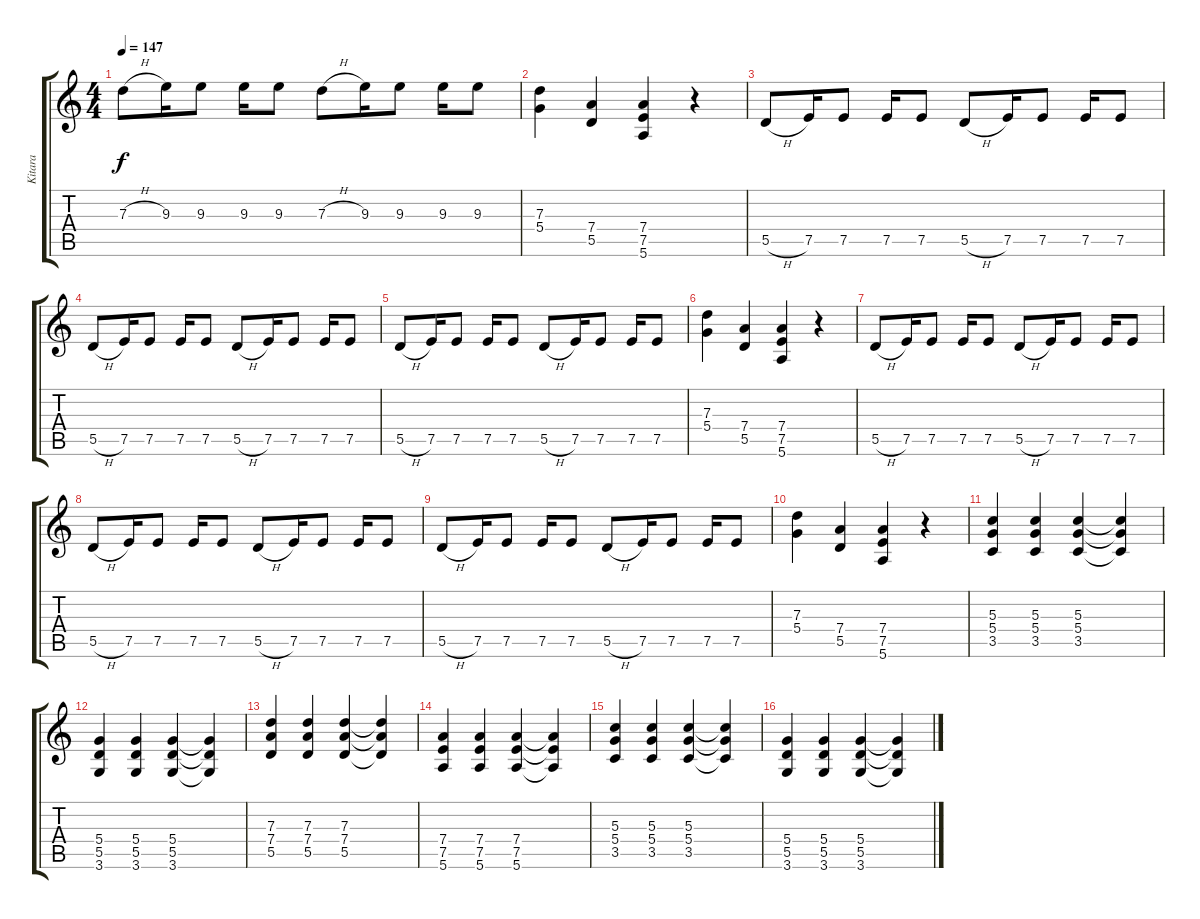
\track ("Kitara" "Kitara") {instrument distortionguitar}
\staff {score tabs}
\tuning (E4 B3 G3 D3 A2 E2) {hide}
\ts (4 4)
\tempo 147
\clef g2
\ks c
7.3{h}.8{dy f} 9.3.16 9.3.8 9.3.16 9.3.8 7.3{h}.8 9.3.16 9.3.8 9.3.16 9.3.8 |
(7.3 5.4).4 (7.4 5.5).4 (7.4 7.5 5.6).4 r.4 |
5.5{h}.8 7.5.16 7.5.8 7.5.16 7.5.8 5.5{h}.8 7.5.16 7.5.8 7.5.16 7.5.8 |
5.5{h}.8 7.5.16 7.5.8 7.5.16 7.5.8 5.5{h}.8 7.5.16 7.5.8 7.5.16 7.5.8 |
5.5{h}.8 7.5.16 7.5.8 7.5.16 7.5.8 5.5{h}.8 7.5.16 7.5.8 7.5.16 7.5.8 |
(7.3 5.4).4 (7.4 5.5).4 (7.4 7.5 5.6).4 r.4 |
5.5{h}.8 7.5.16 7.5.8 7.5.16 7.5.8 5.5{h}.8 7.5.16 7.5.8 7.5.16 7.5.8 |
5.5{h}.8 7.5.16 7.5.8 7.5.16 7.5.8 5.5{h}.8 7.5.16 7.5.8 7.5.16 7.5.8 |
5.5{h}.8 7.5.16 7.5.8 7.5.16 7.5.8 5.5{h}.8 7.5.16 7.5.8 7.5.16 7.5.8 |
(7.3 5.4).4 (7.4 5.5).4 (7.4 7.5 5.6).4 r.4 |
(5.3 5.4 3.5).4 (5.3 5.4 3.5).4 (5.3 5.4 3.5).4 (5.3{t} 5.4{t} 3.5{t}).4 |
(5.4 5.5 3.6).4 (5.4 5.5 3.6).4 (5.4 5.5 3.6).4 (5.4{t} 5.5{t} 3.6{t}).4 |
(7.3 7.4 5.5).4 (7.3 7.4 5.5).4 (7.3 7.4 5.5).4 (7.3{t} 7.4{t} 5.5{t}).4 |
(7.4 7.5 5.6).4 (7.4 7.5 5.6).4 (7.4 7.5 5.6).4 (7.4{t} 7.5{t} 5.6{t}).4 |
(5.3 5.4 3.5).4 (5.3 5.4 3.5).4 (5.3 5.4 3.5).4 (5.3{t} 5.4{t} 3.5{t}).4 |
(5.4 5.5 3.6).4 (5.4 5.5 3.6).4 (5.4 5.5 3.6).4 (5.4{t} 5.5{t} 3.6{t}).4
